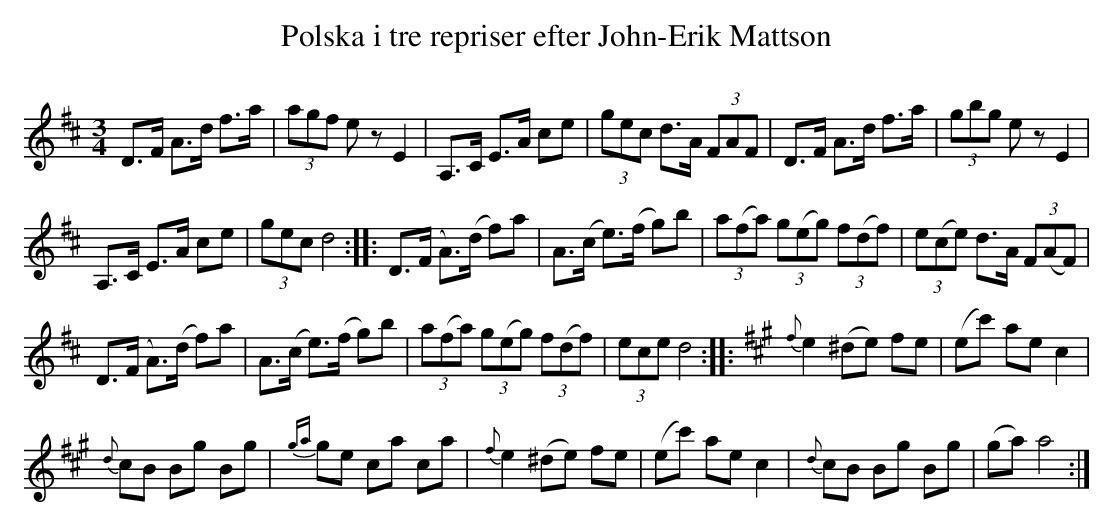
X:1
T:Polska i tre repriser efter John-Erik Mattson
Q:150
M:3/4
L:1/8
K:D
D>F A>d f>a | (3agf e z E2 | \
A,>C E>A ce | (3gec d>A (3FAF | \
D>F A>d f>a | (3gbg e z E2 |
A,>C E>A ce | (3gec d4 :: \
D>(F A>)(d f)a | A>(c e>)(f g)b | \
(3a(fa) (3g(eg) (3f(df) | (3e(ce) d>A (3F(AF) |
D>(F A>)(d f)a | A>(c e>)(f g)b | \
(3a(fa) (3g(eg) (3f(df) | (3ece d4 :: \
K:A
{f}e2 (^de) fe | (ec') ae c2 |
{d}cB Bg Bg | {ga}ge ca ca | \
{f}e2 (^de) fe | (ec') ae c2 | \
{d}cB Bg Bg | (ga) a4 :|
